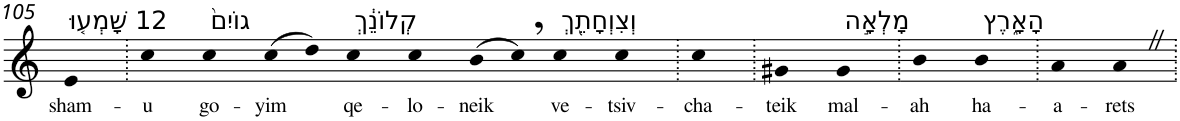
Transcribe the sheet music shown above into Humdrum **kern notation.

**kern	**text
*part1	*part1
*staff1	*staff1
*I"Piano	*
*I'Pno	*
!!LO:PB:g=z
*clefG2	*
*k[]	*
=105	=105
!LO:TX:a:t=12 שָׁמְע֤וּ	!
!	!LO:LY:b
4e	sham-
=106.	=106.
!	!LO:LY:b
4cc	-u
!LO:TX:a:t=גוֹיִם֙	!
!	!LO:LY:b
4cc	go-
!	!LO:LY:b
(>8cc	-yim
8dd)	.
!LO:TX:a:t=קְלוֹנֵ֔ךְ	!
!	!LO:LY:b
4cc	qe-
!	!LO:LY:b
4cc	-lo-
!	!LO:LY:b
(>8b	-neik
8cc,)	.
!LO:TX:a:t=וְצִוְחָתֵ֖ךְ	!
!	!LO:LY:b
4cc	ve-
!	!LO:LY:b
4cc	-tsiv-
=107.	=107.
!	!LO:LY:b
4cc	-cha-
=108.	=108.
!	!LO:LY:b
4g#X	-teik
!LO:TX:a:t=מָלְאָ֣ה	!
!	!LO:LY:b
4g#	mal-
=109.	=109.
!	!LO:LY:b
4b	-ah
!LO:TX:a:t=הָאָ֑רֶץ	!
!	!LO:LY:b
4b	ha-
=110.	=110.
!	!LO:LY:b
4a	-a-
!	!LO:LY:b
4aZ	-rets
=.	=.
*-	*-
